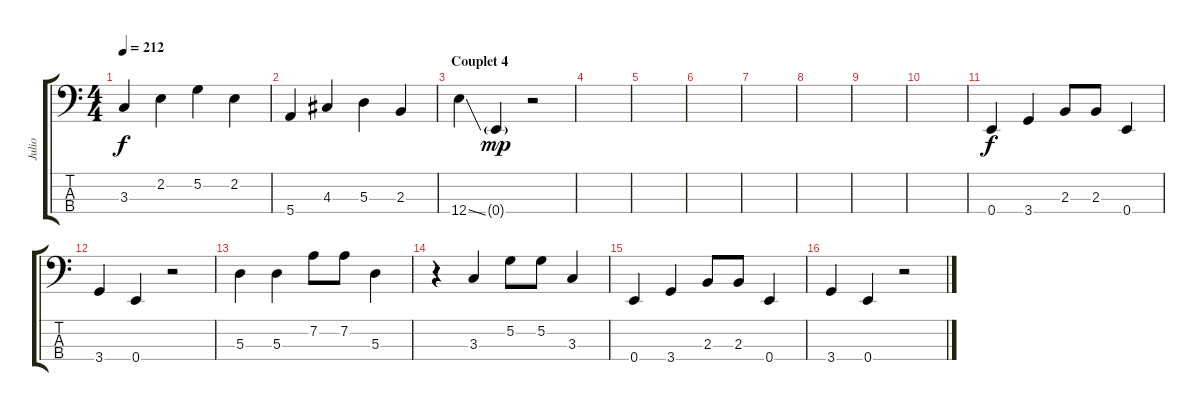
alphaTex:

\track ("Julio" "Julio") {instrument electricbassfinger}
\staff {score tabs}
\tuning (G2 D2 A1 E1) {hide}
\ts (4 4)
\tempo 212
\clef f4
\ks c
3.3.4{dy f} 2.2.4 5.2.4 2.2.4 |
5.4.4 4.3.4 5.3.4 2.3.4 |
\section ("" "Couplet 4")
12.4{ss}.4 0.4{g}.4{dy mp} r.2 |
|
|
|
|
|
|
|
0.4.4{dy f} 3.4.4 2.3.8 2.3.8 0.4.4 |
3.4.4 0.4.4 r.2 |
5.3.4 5.3.4 7.2.8 7.2.8 5.3.4 |
r.4 3.3.4 5.2.8 5.2.8 3.3.4 |
0.4.4 3.4.4 2.3.8 2.3.8 0.4.4 |
3.4.4 0.4.4 r.2
